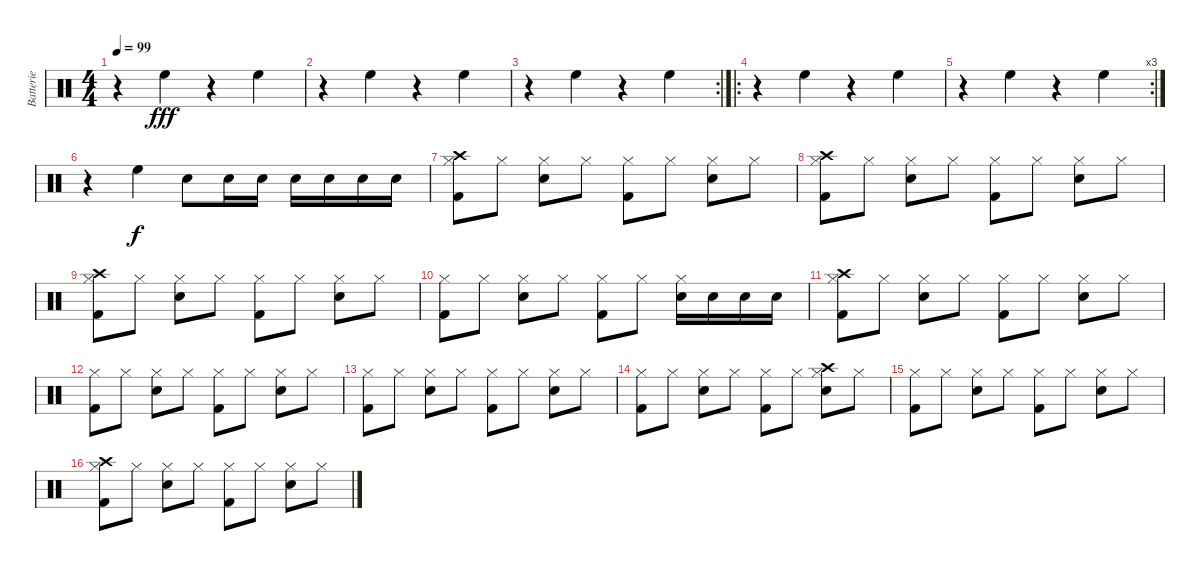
\track ("Batterie" "Batterie") {instrument percussion}
\staff {score}
\articulation defaults
\ts (4 4)
\tempo 99
\clef neutral
\ks c
r.4{dy fff} "High Floor Tom (hit)".4 r.4 "High Floor Tom (hit)".4 |
r.4 "High Floor Tom (hit)".4 r.4 "High Floor Tom (hit)".4 |
\rc 2
r.4 "High Floor Tom (hit)".4 r.4 "High Floor Tom (hit)".4 |
\ro
r.4 "High Floor Tom (hit)".4 r.4 "High Floor Tom (hit)".4 |
\rc 3
r.4 "High Floor Tom (hit)".4 r.4 "High Floor Tom (hit)".4 |
r.4 "High Floor Tom (hit)".4{dy f} "Electric Snare (hit)".8 "Electric Snare (hit)".16 "Electric Snare (hit)".16 "Electric Snare (hit)".16 "Electric Snare (hit)".16 "Electric Snare (hit)".16 "Electric Snare (hit)".16 |
("Hi-Hat (closed)" "Kick (hit) 2" "Crash high (hit)").8 "Hi-Hat (closed)".8 ("Hi-Hat (closed)" "Electric Snare (hit)").8 "Hi-Hat (closed)".8 ("Hi-Hat (closed)" "Kick (hit) 2").8 "Hi-Hat (closed)".8 ("Hi-Hat (closed)" "Electric Snare (hit)").8 "Hi-Hat (closed)".8 |
("Hi-Hat (closed)" "Kick (hit) 2" "Crash high (hit)").8 "Hi-Hat (closed)".8 ("Hi-Hat (closed)" "Electric Snare (hit)").8 "Hi-Hat (closed)".8 ("Hi-Hat (closed)" "Kick (hit) 2").8 "Hi-Hat (closed)".8 ("Hi-Hat (closed)" "Electric Snare (hit)").8 "Hi-Hat (closed)".8 |
("Hi-Hat (closed)" "Kick (hit) 2" "Crash high (hit)").8 "Hi-Hat (closed)".8 ("Hi-Hat (closed)" "Electric Snare (hit)").8 "Hi-Hat (closed)".8 ("Hi-Hat (closed)" "Kick (hit) 2").8 "Hi-Hat (closed)".8 ("Hi-Hat (closed)" "Electric Snare (hit)").8 "Hi-Hat (closed)".8 |
("Hi-Hat (closed)" "Kick (hit) 2").8 "Hi-Hat (closed)".8 ("Hi-Hat (closed)" "Electric Snare (hit)").8 "Hi-Hat (closed)".8 ("Hi-Hat (closed)" "Kick (hit) 2").8 "Hi-Hat (closed)".8 ("Hi-Hat (closed)" "Electric Snare (hit)").16 "Electric Snare (hit)".16 "Electric Snare (hit)".16 "Electric Snare (hit)".16 |
("Hi-Hat (closed)" "Kick (hit) 2" "Crash high (hit)").8 "Hi-Hat (closed)".8 ("Hi-Hat (closed)" "Electric Snare (hit)").8 "Hi-Hat (closed)".8 ("Hi-Hat (closed)" "Kick (hit) 2").8 "Hi-Hat (closed)".8 ("Hi-Hat (closed)" "Electric Snare (hit)").8 "Hi-Hat (closed)".8 |
("Hi-Hat (closed)" "Kick (hit) 2").8 "Hi-Hat (closed)".8 ("Hi-Hat (closed)" "Electric Snare (hit)").8 "Hi-Hat (closed)".8 ("Hi-Hat (closed)" "Kick (hit) 2").8 "Hi-Hat (closed)".8 ("Hi-Hat (closed)" "Electric Snare (hit)").8 "Hi-Hat (closed)".8 |
("Hi-Hat (closed)" "Kick (hit) 2").8 "Hi-Hat (closed)".8 ("Hi-Hat (closed)" "Electric Snare (hit)").8 "Hi-Hat (closed)".8 ("Hi-Hat (closed)" "Kick (hit) 2").8 "Hi-Hat (closed)".8 ("Hi-Hat (closed)" "Electric Snare (hit)").8 "Hi-Hat (closed)".8 |
("Hi-Hat (closed)" "Kick (hit) 2").8 "Hi-Hat (closed)".8 ("Hi-Hat (closed)" "Electric Snare (hit)").8 "Hi-Hat (closed)".8 ("Hi-Hat (closed)" "Kick (hit) 2").8 "Hi-Hat (closed)".8 ("Hi-Hat (closed)" "Electric Snare (hit)" "Crash high (hit)").8 "Hi-Hat (closed)".8 |
("Hi-Hat (closed)" "Kick (hit) 2").8 "Hi-Hat (closed)".8 ("Hi-Hat (closed)" "Electric Snare (hit)").8 "Hi-Hat (closed)".8 ("Hi-Hat (closed)" "Kick (hit) 2").8 "Hi-Hat (closed)".8 ("Hi-Hat (closed)" "Electric Snare (hit)").8 "Hi-Hat (closed)".8 |
("Hi-Hat (closed)" "Kick (hit) 2" "Crash high (hit)").8 "Hi-Hat (closed)".8 ("Hi-Hat (closed)" "Electric Snare (hit)").8 "Hi-Hat (closed)".8 ("Hi-Hat (closed)" "Kick (hit) 2").8 "Hi-Hat (closed)".8 ("Hi-Hat (closed)" "Electric Snare (hit)").8 "Hi-Hat (closed)".8
